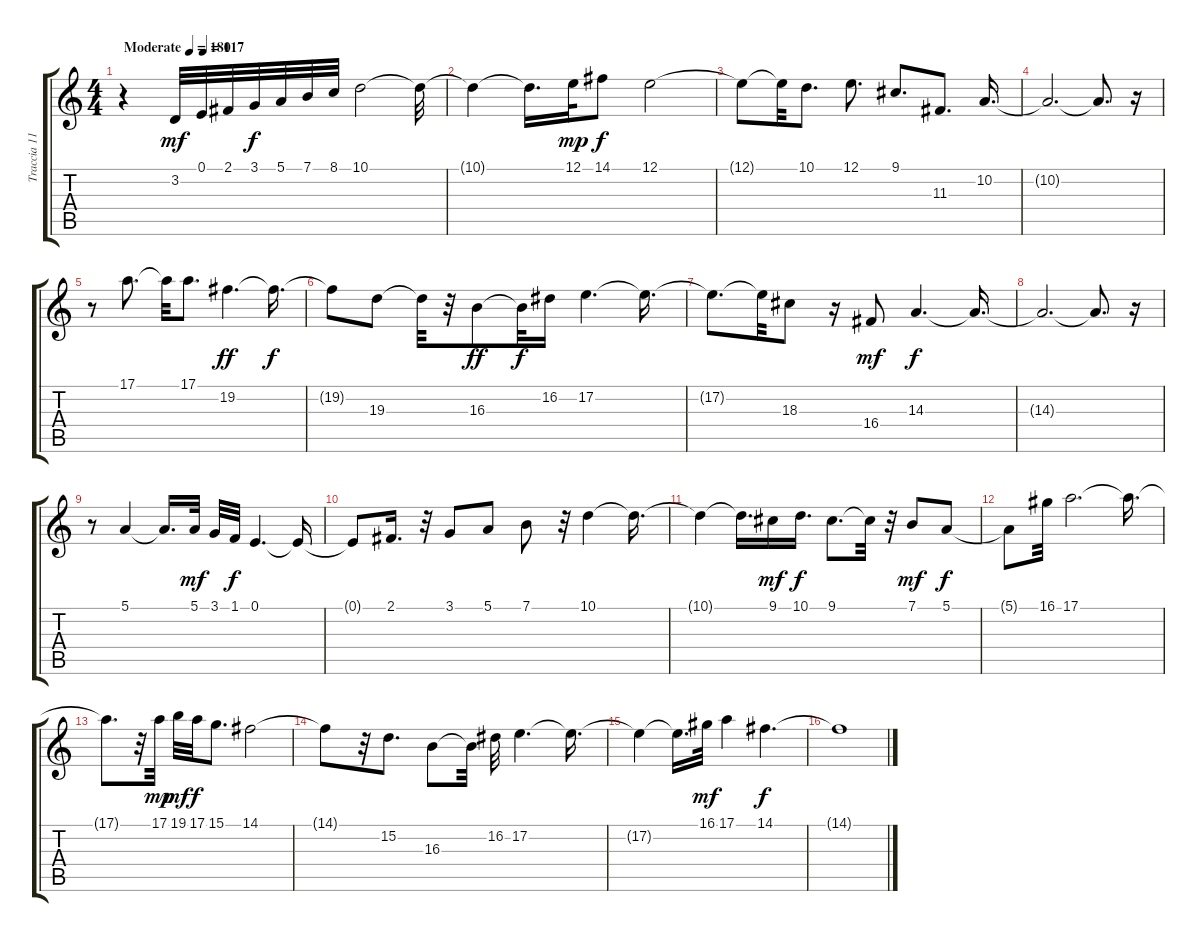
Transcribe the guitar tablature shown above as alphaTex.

\track ("Traccia 11" "Traccia 11") {instrument sopranosax}
\staff {score tabs}
\tuning (E4 B3 G3 D3 A2 E2) {hide}
\ts (4 4)
\tempo (180 "Moderate")
\tempo (117 0.25)
\tempo (180 "Moderate")
\clef g2
\ks c
r.4{dy mf instrument sopranosax} 3.2.32 0.1.32 2.1.32 3.1.32{dy f} 5.1.32 7.1.32 8.1.32 10.1.2 10.1{t}.32 |
10.1{t}.4 10.1{t}.16{d} 12.1.32{dy mp} 14.1.8{dy f} 12.1.2 |
12.1{t}.8 12.1{t}.32 10.1.8{d} 12.1.8{d} 9.1.8{d} 11.3.8{d} 10.2.16{d} |
10.2{t}.2{d} 10.2{t}.8{d} r.16 |
r.8 17.1.8{d} 17.1{t}.32 17.1.8{d} 19.2.4{d dy ff} 19.2{t}.16{d dy f} |
19.2{t}.8 19.3.8 19.3{t}.32 r.32 16.3.8{dy ff} 16.3{t}.32{dy f} 16.2.16 17.2.4{d} 17.2{t}.16{d} |
17.2{t}.8{d} 17.2{t}.32 18.3.8 r.16 16.4.8{dy mf} 14.3.4{d dy f} 14.3{t}.16{d} |
14.3{t}.2{d} 14.3{t}.8{d} r.16 |
r.8 5.1.4 5.1{t}.16{d} 5.1.32{dy mf} 3.1.32 1.1.32{dy f} 0.1.4{d} 0.1{t}.16 |
0.1{t}.8 2.1.16{d} r.32 3.1.8 5.1.8 7.1.8 r.32 10.1.4 10.1{t}.16{d} |
10.1{t}.4 10.1{t}.16{d} 9.1.16{dy mf} 10.1.16{d dy f} 9.1.8{d} 9.1{t}.32 r.32 7.1.8{dy mf} 5.1.8{dy f} |
5.1{t}.8 16.1.32 17.1.2{d} 17.1{t}.16{d} |
17.1{t}.8{d} r.32 17.1.32{dy mp} 19.1.32{dy mf} 17.1.32{dy f} 15.1.8{d} 14.1.2 |
14.1{t}.8 r.32 15.2.8{d} 16.3.8 16.3{t}.32 16.2.32 17.2.4{d} 17.2{t}.16{d} |
17.2{t}.4 17.2{t}.16{d} 16.1.32{dy mf} 17.1.4 14.1.4{d dy f} |
14.1{t}.1
